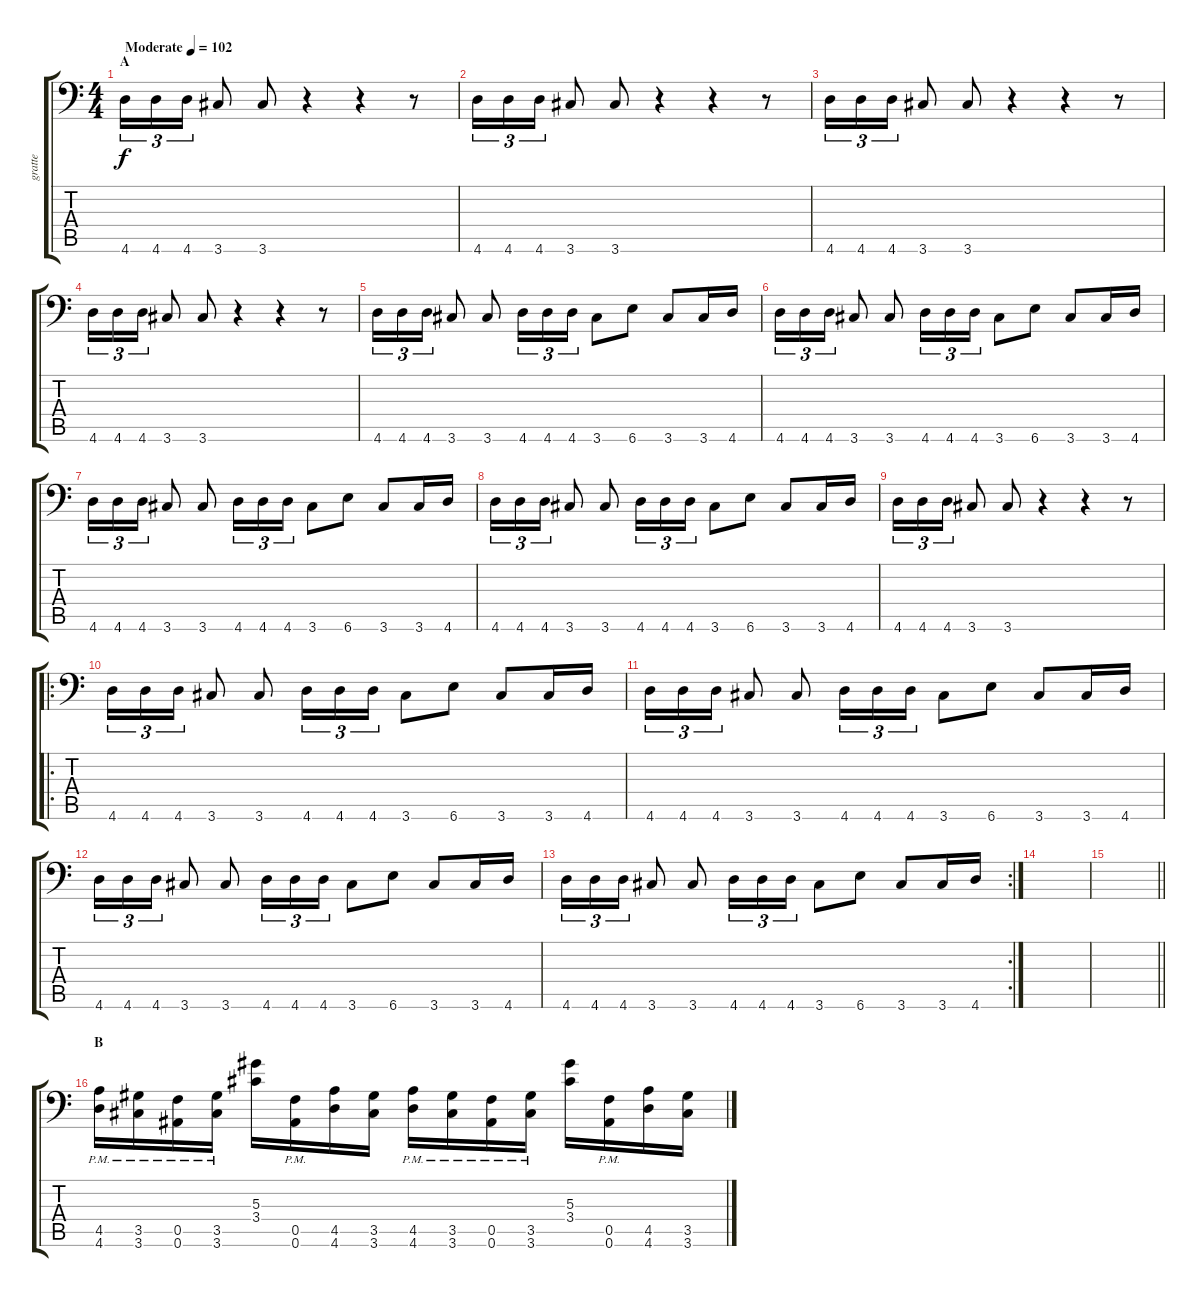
\track ("gratte" "gratte") {instrument distortionguitar}
\staff {score tabs}
\tuning (C4 G3 Eb3 Bb2 F2 Bb1) {hide}
\ts (4 4)
\section ("" "A")
\tempo (102 "Moderate")
\clef f4
\ks c
4.6.16{tu (3 2) dy f instrument distortionguitar} 4.6.16{tu (3 2)} 4.6.16{tu (3 2)} 3.6.8 3.6.8 r.4 r.4 r.8 |
4.6.16{tu (3 2)} 4.6.16{tu (3 2)} 4.6.16{tu (3 2)} 3.6.8 3.6.8 r.4 r.4 r.8 |
4.6.16{tu (3 2)} 4.6.16{tu (3 2)} 4.6.16{tu (3 2)} 3.6.8 3.6.8 r.4 r.4 r.8 |
4.6.16{tu (3 2)} 4.6.16{tu (3 2)} 4.6.16{tu (3 2)} 3.6.8 3.6.8 r.4 r.4 r.8 |
4.6.16{tu (3 2)} 4.6.16{tu (3 2)} 4.6.16{tu (3 2)} 3.6.8 3.6.8 4.6.16{tu (3 2)} 4.6.16{tu (3 2)} 4.6.16{tu (3 2)} 3.6.8 6.6.8 3.6.8 3.6.16 4.6.16 |
4.6.16{tu (3 2)} 4.6.16{tu (3 2)} 4.6.16{tu (3 2)} 3.6.8 3.6.8 4.6.16{tu (3 2)} 4.6.16{tu (3 2)} 4.6.16{tu (3 2)} 3.6.8 6.6.8 3.6.8 3.6.16 4.6.16 |
4.6.16{tu (3 2)} 4.6.16{tu (3 2)} 4.6.16{tu (3 2)} 3.6.8 3.6.8 4.6.16{tu (3 2)} 4.6.16{tu (3 2)} 4.6.16{tu (3 2)} 3.6.8 6.6.8 3.6.8 3.6.16 4.6.16 |
4.6.16{tu (3 2)} 4.6.16{tu (3 2)} 4.6.16{tu (3 2)} 3.6.8 3.6.8 4.6.16{tu (3 2)} 4.6.16{tu (3 2)} 4.6.16{tu (3 2)} 3.6.8 6.6.8 3.6.8 3.6.16 4.6.16 |
4.6.16{tu (3 2)} 4.6.16{tu (3 2)} 4.6.16{tu (3 2)} 3.6.8 3.6.8 r.4 r.4 r.8 |
\ro
4.6.16{tu (3 2)} 4.6.16{tu (3 2)} 4.6.16{tu (3 2)} 3.6.8 3.6.8 4.6.16{tu (3 2)} 4.6.16{tu (3 2)} 4.6.16{tu (3 2)} 3.6.8 6.6.8 3.6.8 3.6.16 4.6.16 |
4.6.16{tu (3 2)} 4.6.16{tu (3 2)} 4.6.16{tu (3 2)} 3.6.8 3.6.8 4.6.16{tu (3 2)} 4.6.16{tu (3 2)} 4.6.16{tu (3 2)} 3.6.8 6.6.8 3.6.8 3.6.16 4.6.16 |
4.6.16{tu (3 2)} 4.6.16{tu (3 2)} 4.6.16{tu (3 2)} 3.6.8 3.6.8 4.6.16{tu (3 2)} 4.6.16{tu (3 2)} 4.6.16{tu (3 2)} 3.6.8 6.6.8 3.6.8 3.6.16 4.6.16 |
\rc 2
4.6.16{tu (3 2)} 4.6.16{tu (3 2)} 4.6.16{tu (3 2)} 3.6.8 3.6.8 4.6.16{tu (3 2)} 4.6.16{tu (3 2)} 4.6.16{tu (3 2)} 3.6.8 6.6.8 3.6.8 3.6.16 4.6.16 |
|
\barLineRight lightlight
|
\section ("" "B")
(4.5{pm} 4.6{pm}).16 (3.5{pm} 3.6{pm}).16 (0.5{pm} 0.6{pm}).16 (3.5{pm} 3.6{pm}).16 (5.3 3.4).16 (0.5{pm} 0.6{pm}).16 (4.5 4.6).16 (3.5 3.6).16 (4.5{pm} 4.6{pm}).16 (3.5{pm} 3.6{pm}).16 (0.5{pm} 0.6{pm}).16 (3.5{pm} 3.6{pm}).16 (5.3 3.4).16 (0.5{pm} 0.6{pm}).16 (4.5 4.6).16 (3.5 3.6).16
